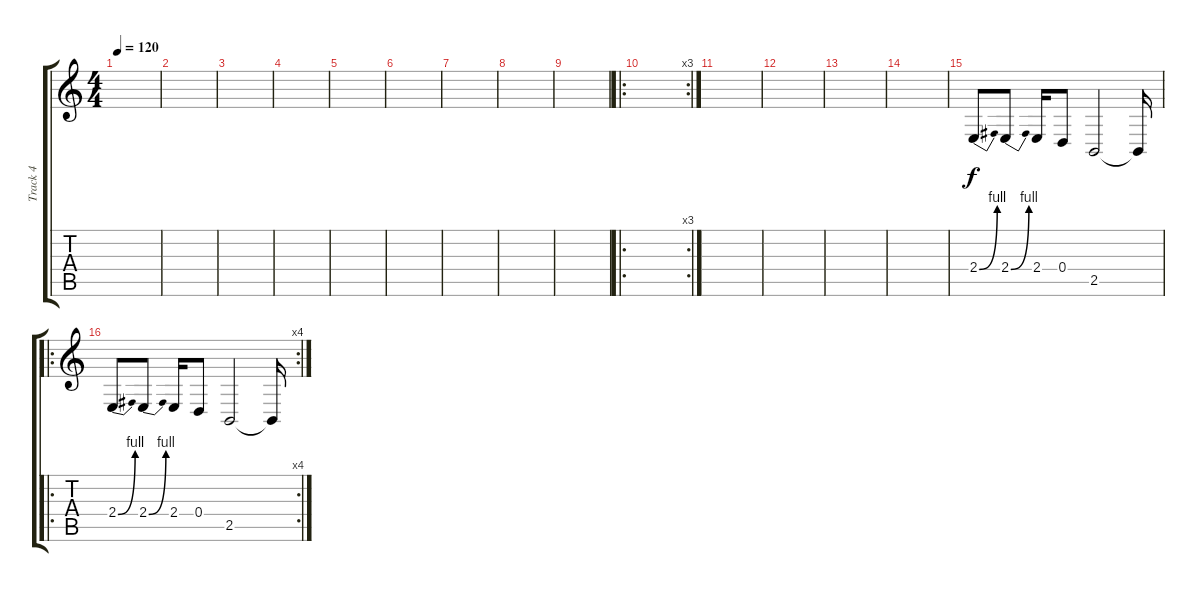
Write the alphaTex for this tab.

\track ("Track 4" "Track 4") {instrument lead2sawtooth}
\staff {score tabs}
\tuning (E4 B3 G3 D3 A2 E2) {hide}
\ts (4 4)
\tempo 120
\clef g2
\ks c
|
|
|
|
|
|
|
|
|
\ro
\rc 3
|
|
|
|
|
2.4{be (bend 0 0 60 4)}.8 2.4{be (bend 0 0 60 4)}.8 2.4.16 0.4.8 2.5.2 2.5{t}.16 |
\ro
\rc 4
2.4{be (bend 0 0 60 4)}.8 2.4{be (bend 0 0 60 4)}.8 2.4.16 0.4.8 2.5.2 2.5{t}.16
